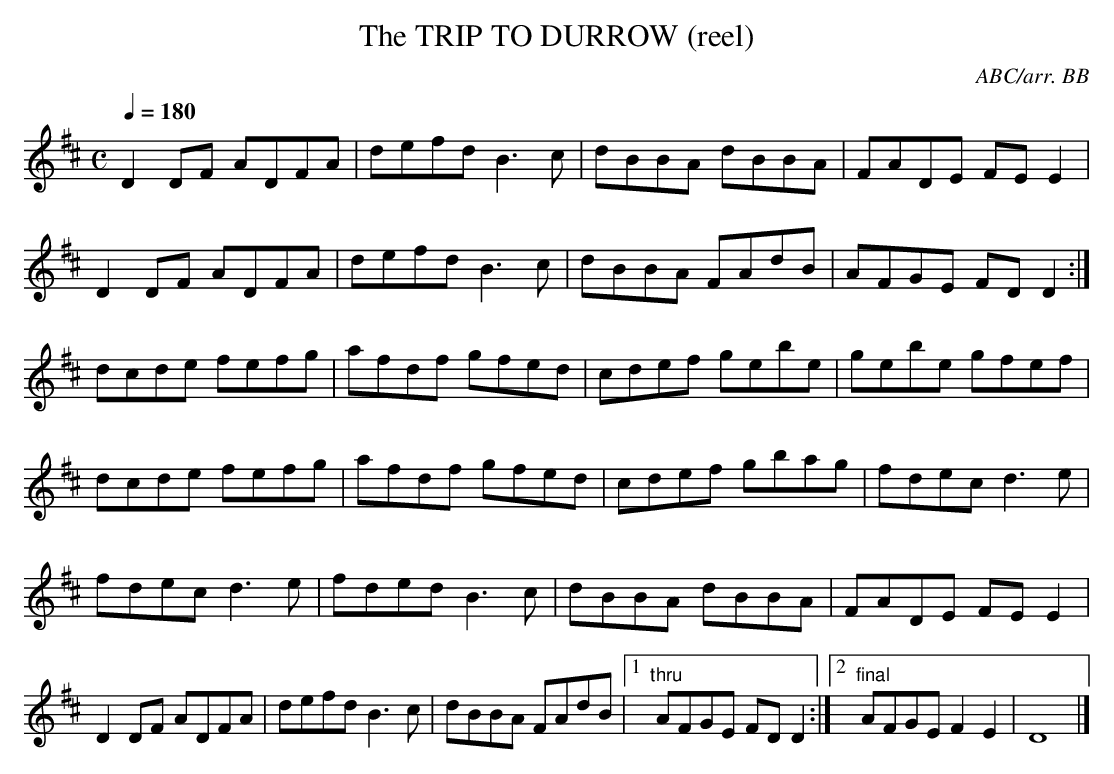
X:1
T:TRIP TO DURROW (reel), The
C:ABC/arr. BB
Not everybody plays it this way however!
M:C
L:1/8
Q:1/4=180
K:D
D2DF ADFA|defd B3c|dBBA dBBA|FADE FEE2|
D2DF ADFA|defd B3c|dBBA FAdB|AFGE FDD2 :|
dcde fefg|afdf gfed|cdef gebe|gebe gfef|
dcde fefg|afdf gfed|cdef gbag|fdec d3e|
fdec d3e|fded B3c|dBBA dBBA|FADE FEE2|
D2DF ADFA|defd B3c|dBBA FAdB|1 "thru"AFGE FDD2:|\
[2"final"AFGE F2E2|D8|]
